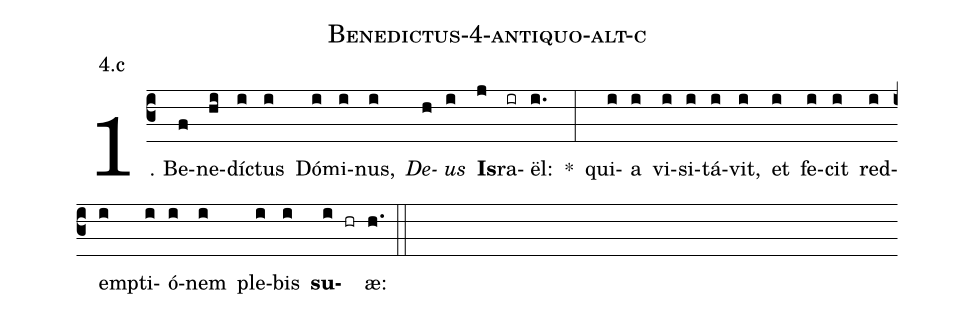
name: Benedictus-4-antiquo-alt-c;
annotation: 4.c;
%%
(c3)1. Be(f)ne(hi)díc(i)tus(i) Dó(i)mi(i)nus,(i) <i>De</i>(h)<i>us</i>(i) <b>Is</b>(j)ra(ir)ël:(i.) *(:) qui(i)a(i) vi(i)si(i)tá(i)vit,(i) et(i) fe(i)cit(i) red(i)emp(i)ti(i)ó(i)nem(i) ple(i)bis(i) <b>su</b>(i hr)æ:(h.) (::)
